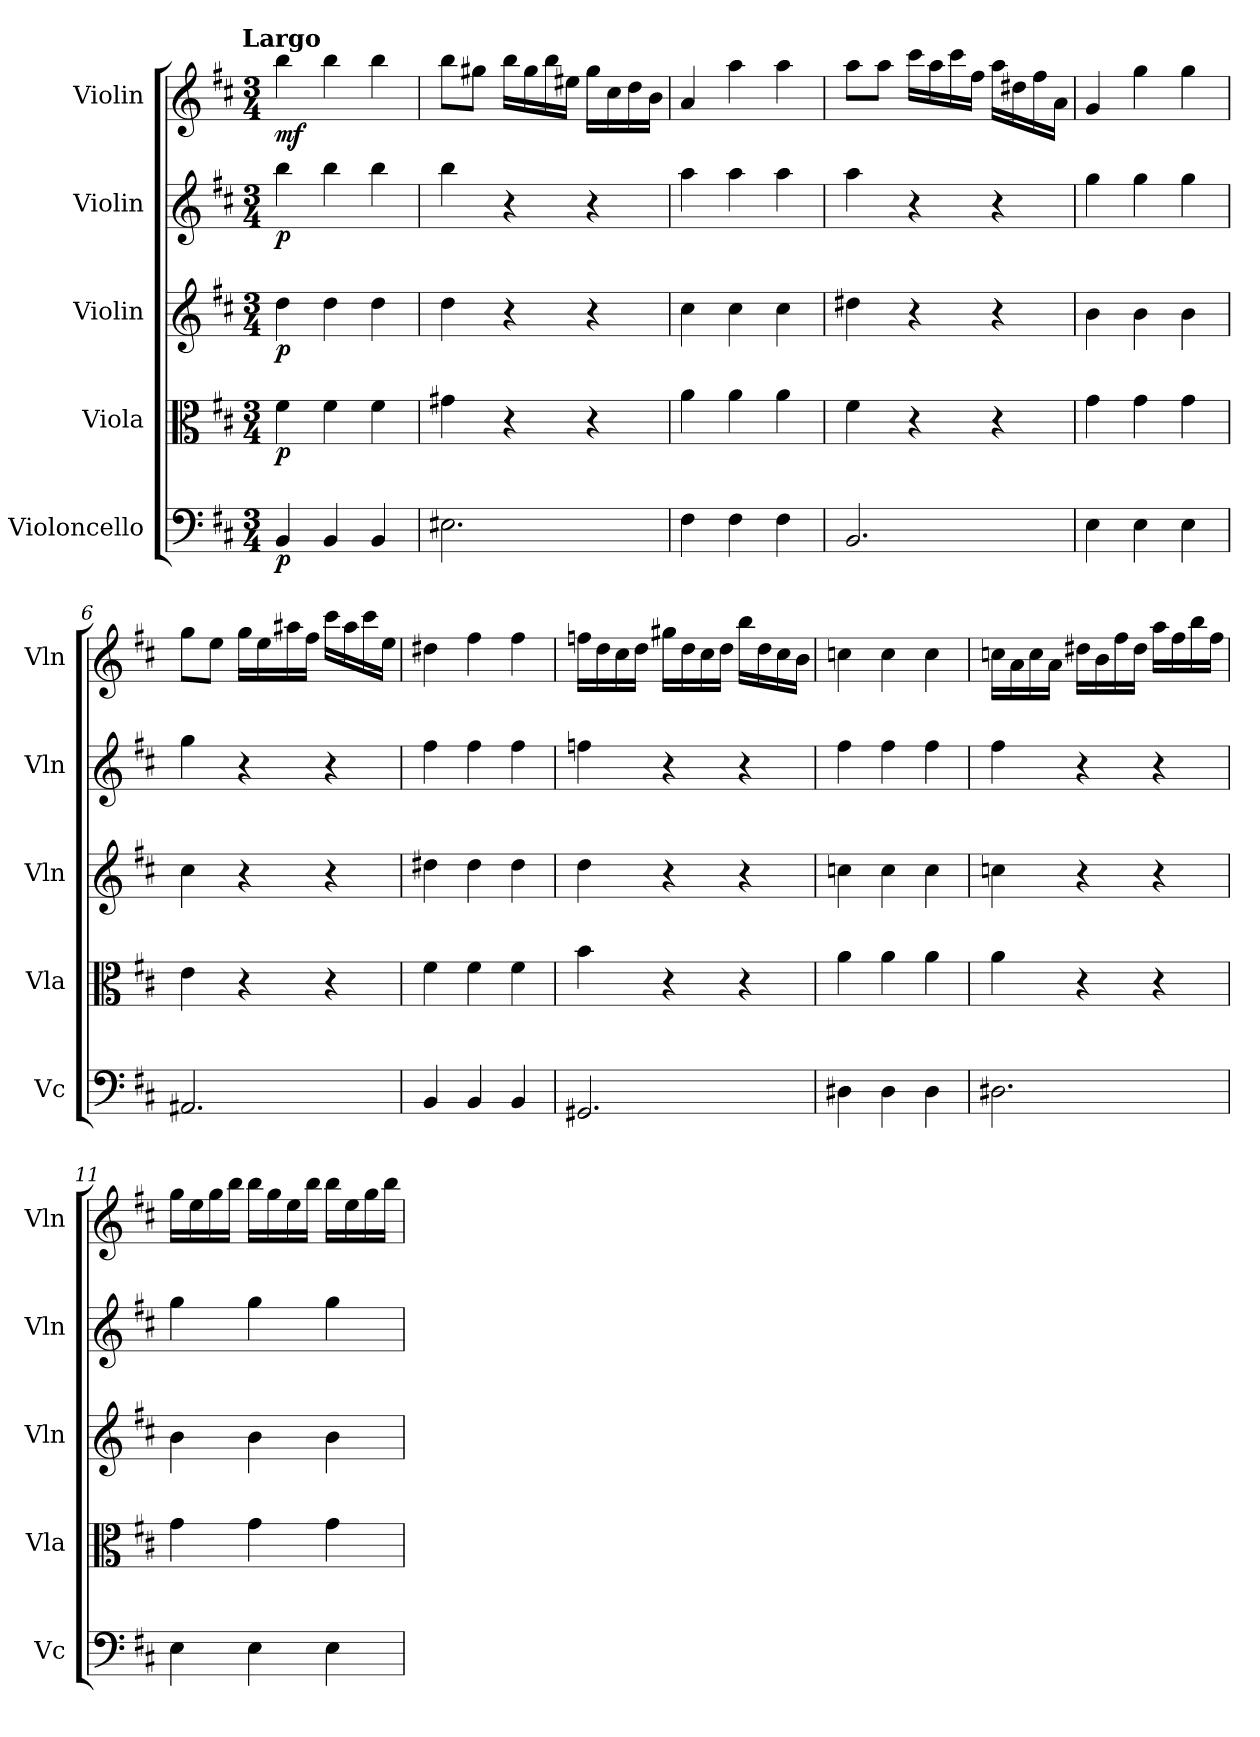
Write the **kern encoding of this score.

**kern	**dynam	**kern	**dynam	**kern	**dynam	**kern	**dynam	**kern	**dynam
*part5	*part5	*part4	*part4	*part3	*part3	*part2	*part2	*part1	*part1
*staff5	*staff5	*staff4	*staff4	*staff3	*staff3	*staff2	*staff2	*staff1	*staff1
*I"Violoncello	*	*I"Viola	*	*I"Violin	*	*I"Violin	*	*I"Violin	*
*I'Vc	*	*I'Vla	*	*I'Vln	*	*I'Vln	*	*I'Vln	*
*clefF4	*	*clefC3	*	*clefG2	*	*clefG2	*	*clefG2	*
*k[f#c#]	*	*k[f#c#]	*	*k[f#c#]	*	*k[f#c#]	*	*k[f#c#]	*
!!LO:TX:omd:t=Largo
*M3/4	*	*M3/4	*	*M3/4	*	*M3/4	*	*M3/4	*
*MM60	*	*MM60	*	*MM60	*	*MM60	*	*MM60	*
=1	=1	=1	=1	=1	=1	=1	=1	=1	=1
4BB/	p	4f#\	p	4dd\	p	4bb\	p	4bb\	mf
4BB/	.	4f#\	.	4dd\	.	4bb\	.	4bb\	.
4BB/	.	4f#\	.	4dd\	.	4bb\	.	4bb\	.
=2	=2	=2	=2	=2	=2	=2	=2	=2	=2
2.E#X\	.	4g#X\	.	4dd\	.	4bb\	.	8bb\L	.
.	.	.	.	.	.	.	.	8gg#X\J	.
.	.	4r	.	4r	.	4r	.	16bb\LL	.
.	.	.	.	.	.	.	.	16gg#\	.
.	.	.	.	.	.	.	.	16bb\	.
.	.	.	.	.	.	.	.	16ee#X\JJ	.
.	.	4r	.	4r	.	4r	.	16gg#\LL	.
.	.	.	.	.	.	.	.	16cc#\	.
.	.	.	.	.	.	.	.	16dd\	.
.	.	.	.	.	.	.	.	16b\JJ	.
=3	=3	=3	=3	=3	=3	=3	=3	=3	=3
4F#\	.	4a\	.	4cc#\	.	4aa\	.	4a/	.
4F#\	.	4a\	.	4cc#\	.	4aa\	.	4aa\	.
4F#\	.	4a\	.	4cc#\	.	4aa\	.	4aa\	.
=4	=4	=4	=4	=4	=4	=4	=4	=4	=4
2.BB/	.	4f#\	.	4dd#X\	.	4aa\	.	8aa\L	.
.	.	.	.	.	.	.	.	8aa\J	.
.	.	4r	.	4r	.	4r	.	16ccc#\LL	.
.	.	.	.	.	.	.	.	16aa\	.
.	.	.	.	.	.	.	.	16ccc#\	.
.	.	.	.	.	.	.	.	16ff#\JJ	.
.	.	4r	.	4r	.	4r	.	16aa\LL	.
.	.	.	.	.	.	.	.	16dd#X\	.
.	.	.	.	.	.	.	.	16ff#\	.
.	.	.	.	.	.	.	.	16a\JJ	.
=5	=5	=5	=5	=5	=5	=5	=5	=5	=5
4E\	.	4g\	.	4b\	.	4gg\	.	4g/	.
4E\	.	4g\	.	4b\	.	4gg\	.	4gg\	.
4E\	.	4g\	.	4b\	.	4gg\	.	4gg\	.
=6	=6	=6	=6	=6	=6	=6	=6	=6	=6
2.AA#X/	.	4e\	.	4cc#\	.	4gg\	.	8gg\L	.
.	.	.	.	.	.	.	.	8ee\J	.
.	.	4r	.	4r	.	4r	.	16gg\LL	.
.	.	.	.	.	.	.	.	16ee\	.
.	.	.	.	.	.	.	.	16aa#X\	.
.	.	.	.	.	.	.	.	16ff#\JJ	.
.	.	4r	.	4r	.	4r	.	16ccc#\LL	.
.	.	.	.	.	.	.	.	16aa#\	.
.	.	.	.	.	.	.	.	16ccc#\	.
.	.	.	.	.	.	.	.	16ee\JJ	.
=7	=7	=7	=7	=7	=7	=7	=7	=7	=7
4BB/	.	4f#\	.	4dd#X\	.	4ff#\	.	4dd#X\	.
4BB/	.	4f#\	.	4dd#\	.	4ff#\	.	4ff#\	.
4BB/	.	4f#\	.	4dd#\	.	4ff#\	.	4ff#\	.
=8	=8	=8	=8	=8	=8	=8	=8	=8	=8
2.GG#X/	.	4b\	.	4dd\	.	4ffn\	.	16ffn\LL	.
.	.	.	.	.	.	.	.	16dd\	.
.	.	.	.	.	.	.	.	16cc#\	.
.	.	.	.	.	.	.	.	16dd\JJ	.
.	.	4r	.	4r	.	4r	.	16gg#X\LL	.
.	.	.	.	.	.	.	.	16dd\	.
.	.	.	.	.	.	.	.	16cc#\	.
.	.	.	.	.	.	.	.	16dd\JJ	.
.	.	4r	.	4r	.	4r	.	16bb\LL	.
.	.	.	.	.	.	.	.	16dd\	.
.	.	.	.	.	.	.	.	16cc#\	.
.	.	.	.	.	.	.	.	16b\JJ	.
=9	=9	=9	=9	=9	=9	=9	=9	=9	=9
4D#X\	.	4a\	.	4ccn\	.	4ff#\	.	4ccn\	.
4D#\	.	4a\	.	4cc\	.	4ff#\	.	4cc\	.
4D#\	.	4a\	.	4cc\	.	4ff#\	.	4cc\	.
=10	=10	=10	=10	=10	=10	=10	=10	=10	=10
2.D#X\	.	4a\	.	4ccn\	.	4ff#\	.	16ccn\LL	.
.	.	.	.	.	.	.	.	16a\	.
.	.	.	.	.	.	.	.	16cc\	.
.	.	.	.	.	.	.	.	16a\JJ	.
.	.	4r	.	4r	.	4r	.	16dd#X\LL	.
.	.	.	.	.	.	.	.	16b\	.
.	.	.	.	.	.	.	.	16ff#\	.
.	.	.	.	.	.	.	.	16dd#\JJ	.
.	.	4r	.	4r	.	4r	.	16aa\LL	.
.	.	.	.	.	.	.	.	16ff#\	.
.	.	.	.	.	.	.	.	16bb\	.
.	.	.	.	.	.	.	.	16ff#\JJ	.
=11	=11	=11	=11	=11	=11	=11	=11	=11	=11
4E\	.	4g\	.	4b\	.	4gg\	.	16gg\LL	.
.	.	.	.	.	.	.	.	16ee\	.
.	.	.	.	.	.	.	.	16gg\	.
.	.	.	.	.	.	.	.	16bb\JJ	.
4E\	.	4g\	.	4b\	.	4gg\	.	16bb\LL	.
.	.	.	.	.	.	.	.	16gg\	.
.	.	.	.	.	.	.	.	16ee\	.
.	.	.	.	.	.	.	.	16bb\JJ	.
4E\	.	4g\	.	4b\	.	4gg\	.	16bb\LL	.
.	.	.	.	.	.	.	.	16ee\	.
.	.	.	.	.	.	.	.	16gg\	.
.	.	.	.	.	.	.	.	16bb\JJ	.
=	=	=	=	=	=	=	=	=	=
*-	*-	*-	*-	*-	*-	*-	*-	*-	*-
